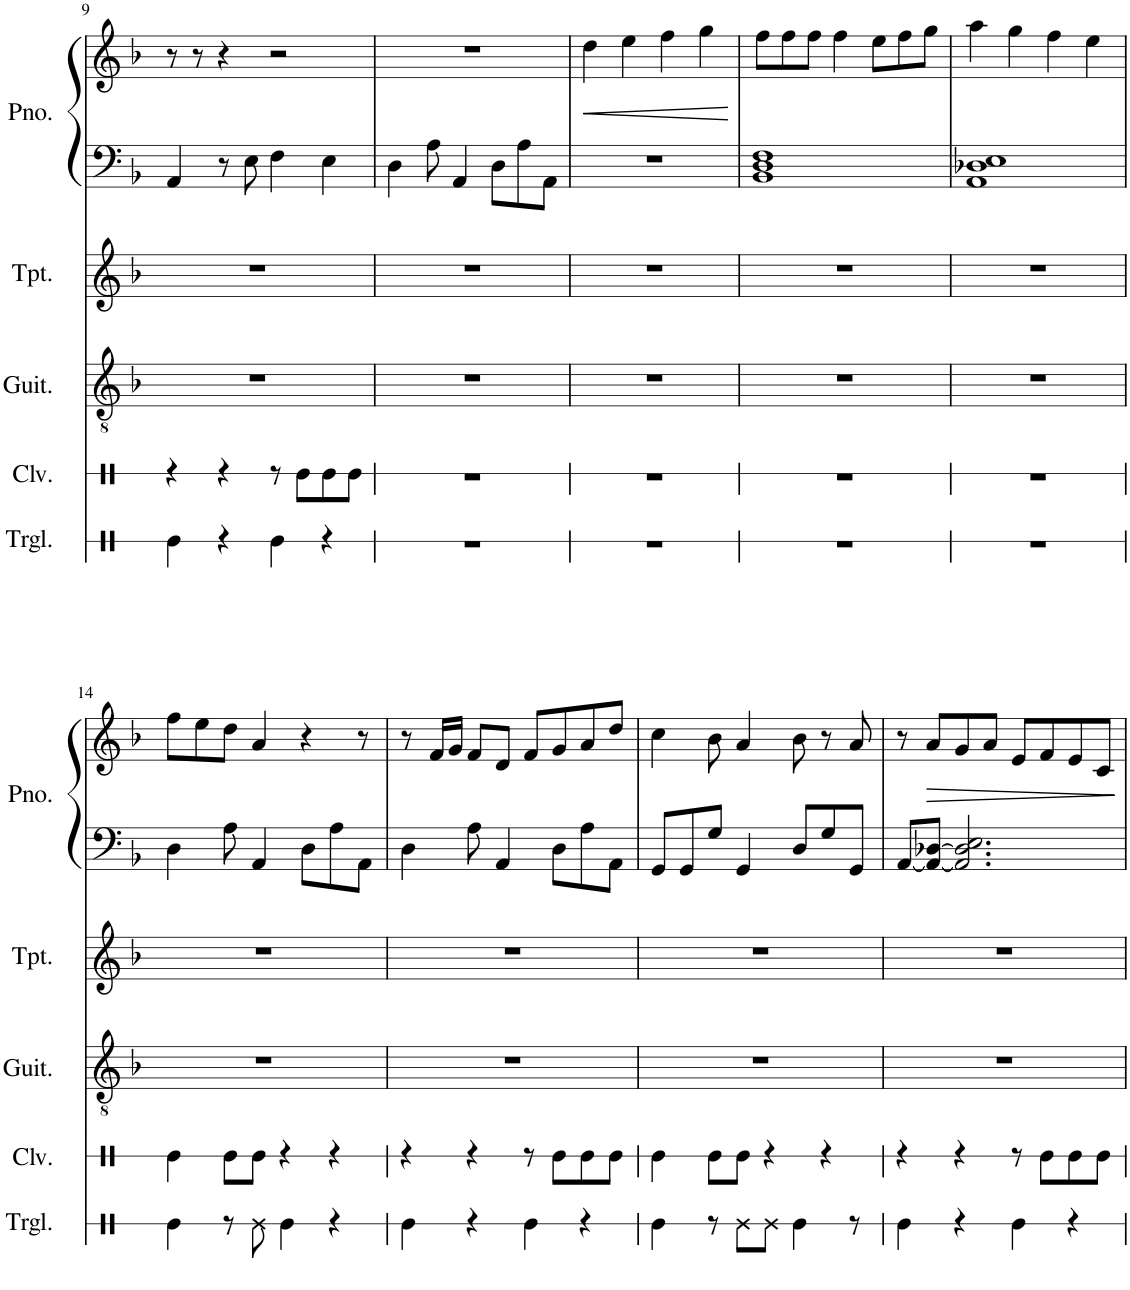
**kern	**kern	**kern	**kern	**kern	**kern	**dynam
*part5	*part4	*part3	*part2	*part1	*part1	*part1
*staff6	*staff5	*staff4	*staff3	*staff2	*staff1	*staff1/2
*I"Triangle	*I"Claves	*I"Classical Guitar	*I"Trumpet	*I"Piano	*	*
*I'Trgl.	*I'Clv.	*I'Guit.	*I'Tpt.	*I'Pno.	*	*
!!LO:PB:g=z
*clefX	*clefX	*clefGv2	*clefG2	*clefF4	*clefG2	*
*	*	*	*ITrd1c2	*	*	*
*k[]	*k[]	*k[b-]	*k[b-]	*k[b-]	*k[b-]	*
*M4/4	*M4/4	*M4/4	*M4/4	*M4/4	*M4/4	*
=9	=9	=9	=9	=9	=9	=9
4Re\	4r	1r	1r	4AA/	8r	.
.	.	.	.	.	8r	.
4r	4r	.	.	8r	4r	.
.	.	.	.	8E\	.	.
4Re\	8r	.	.	4F\	2r	.
.	8Re\L	.	.	.	.	.
4r	8Re\	.	.	4E\	.	.
.	8Re\J	.	.	.	.	.
=10	=10	=10	=10	=10	=10	=10
1r	1r	1r	1r	4D\	1r	.
.	.	.	.	8A\	.	.
.	.	.	.	4AA/	.	.
.	.	.	.	8D\L	.	.
.	.	.	.	8A\	.	.
.	.	.	.	8AA\J	.	.
=11	=11	=11	=11	=11	=11	=11
!	!	!	!	!	!	!LO:HP:b
1r	1r	1r	1r	1r	4dd\	<
.	.	.	.	.	4ee\	.
.	.	.	.	.	4ff\	.
.	.	.	.	.	4gg\	.
.	.	.	.	.	.	[
=12	=12	=12	=12	=12	=12	=12
1r	1r	1r	1r	1BB- 1D 1F	8ff\L	.
.	.	.	.	.	8ff\	.
.	.	.	.	.	8ff\J	.
.	.	.	.	.	4ff\	.
.	.	.	.	.	8ee\L	.
.	.	.	.	.	8ff\	.
.	.	.	.	.	8gg\J	.
=13	=13	=13	=13	=13	=13	=13
1r	1r	1r	1r	1AA 1D-X 1E	4aa\	.
.	.	.	.	.	4gg\	.
.	.	.	.	.	4ff\	.
.	.	.	.	.	4ee\	.
!!LO:LB:g=z
=14	=14	=14	=14	=14	=14	=14
4Re\	4Re\	1r	1r	4D\	8ff\L	.
.	.	.	.	.	8ee\	.
8r	8Re\L	.	.	8A\	8dd\J	.
8Re\	8Re\J	.	.	4AA/	4a/	.
4Re\	4r	.	.	.	.	.
.	.	.	.	8D\L	4r	.
4r	4r	.	.	8A\	.	.
.	.	.	.	8AA\J	8r	.
=15	=15	=15	=15	=15	=15	=15
4Re\	4r	1r	1r	4D\	8r	.
.	.	.	.	.	16f/LL	.
.	.	.	.	.	16g/JJ	.
4r	4r	.	.	8A\	8f/L	.
.	.	.	.	4AA/	8d/J	.
4Re\	8r	.	.	.	8f/L	.
.	8Re\L	.	.	8D\L	8g/	.
4r	8Re\	.	.	8A\	8a/	.
.	8Re\J	.	.	8AA\J	8dd/J	.
=16	=16	=16	=16	=16	=16	=16
4Re\	4Re\	1r	1r	8GG/L	4cc\	.
.	.	.	.	8GG/	.	.
8r	8Re\L	.	.	8G/J	8b-\	.
8Re\L	8Re\J	.	.	4GG/	4a/	.
8Re\J	4r	.	.	.	.	.
4Re\	.	.	.	8D/L	8b-\	.
.	4r	.	.	8G/	8r	.
8r	.	.	.	8GG/J	8a/	.
=17	=17	=17	=17	=17	=17	=17
4Re\	4r	1r	1r	[8AA/L	8r	.
!	!	!	!	!	!	!LO:HP:b
.	.	.	.	8AA/_ [8D-X/J	8a/L	>
4r	4r	.	.	2.AA/] 2.D-/] 2.E/	8g/	.
.	.	.	.	.	8a/J	.
4Re\	8r	.	.	.	8e/L	.
.	8Re\L	.	.	.	8f/	.
4r	8Re\	.	.	.	8e/	.
.	8Re\J	.	.	.	8c/J	.
.	.	.	.	.	.	]
=	=	=	=	=	=	=
*-	*-	*-	*-	*-	*-	*-
